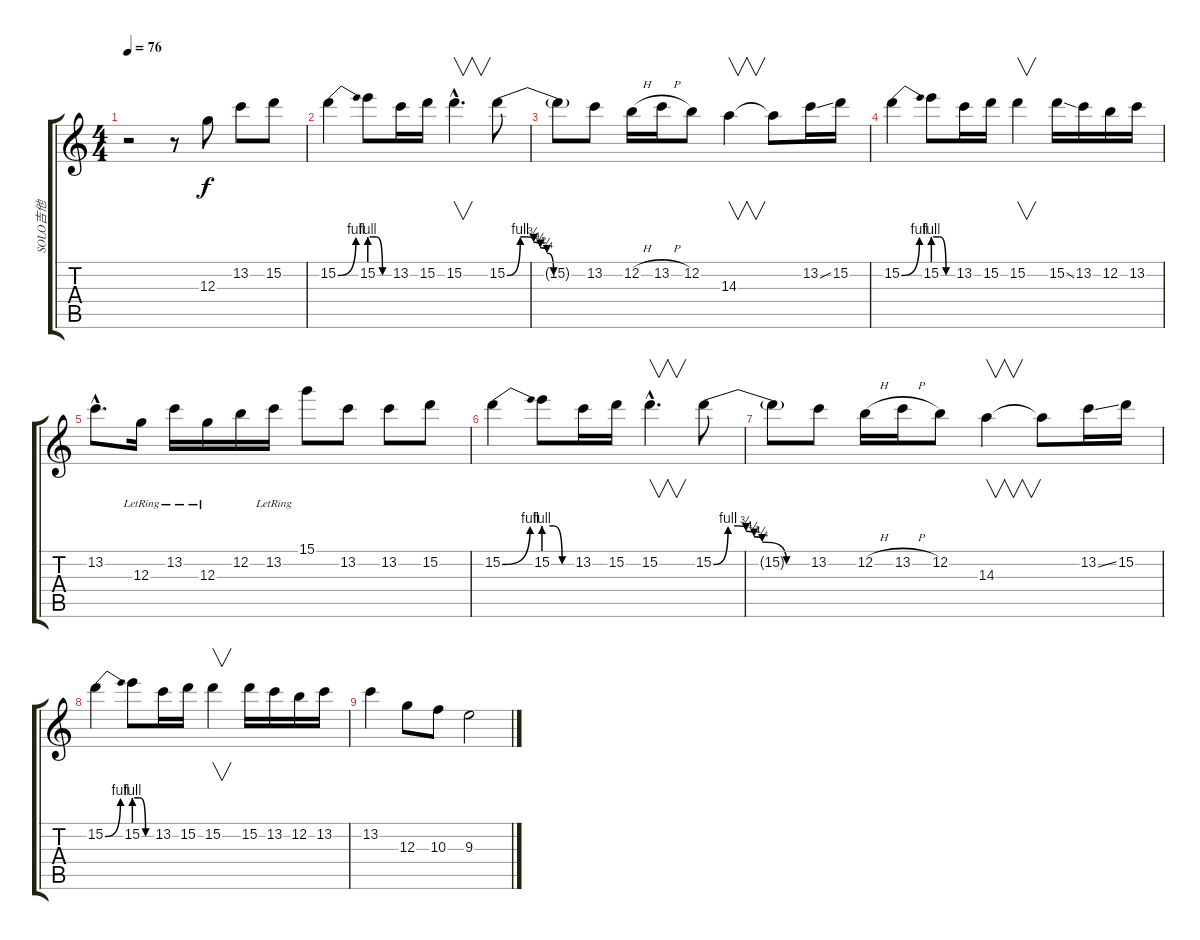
\track ("SOLO吉他" "SOLO吉他") {instrument overdrivenguitar}
\staff {score tabs}
\tuning (E4 B3 G3 D3 A2 E2) {hide}
\ts (4 4)
\tempo 76
\clef g2
\ks c
r.2{dy f instrument overdrivenguitar} r.8 12.3.8 13.2.8 15.2.8 |
15.2{be (bend 0 0 60 4)}.4 15.2{be (custom 0 4 20 4 40 0 60 0)}.8 13.2.16 15.2.16 15.2{hac}.4{v d} 15.2{be (custom 0 0 10 4 15 4 20 3 25 2 30 1 35 0 45 0 60 0)}.8 |
15.2{t}.8 13.2.8 12.2{h}.16 13.2{h}.16 12.2.8 14.3.4{v} 14.3{t}.8 13.2{ss}.16 15.2.16 |
15.2{be (bend 0 0 60 4)}.4 15.2{be (custom 0 4 20 4 40 0 60 0)}.8 13.2.16 15.2.16 15.2.4{v} 15.2{ss}.16 13.2.16 12.2.16 13.2.16 |
13.2{hac}.8{d} 12.3{lr}.16 13.2{lr}.16 12.3{lr}.16 12.2.16 13.2{lr}.16 15.1.8 13.2.8 13.2.8 15.2.8 |
15.2{be (bend 0 0 60 4)}.4 15.2{be (custom 0 4 20 4 40 0 60 0)}.8 13.2.16 15.2.16 15.2{hac}.4{v d} 15.2{be (custom 0 0 9 4 15 4 20 3 25 2 30 1 45 0 60 0)}.8 |
15.2{t}.8 13.2.8 12.2{h}.16 13.2{h}.16 12.2.8 14.3.4{v} 14.3{t}.8 13.2{ss}.16 15.2.16 |
15.2{be (bend 0 0 60 4)}.4 15.2{be (custom 0 4 20 4 40 0 60 0)}.8 13.2.16 15.2.16 15.2.4{v} 15.2.16 13.2.16 12.2.16 13.2.16 |
13.2.4 12.3.8 10.3.8 9.3.2
